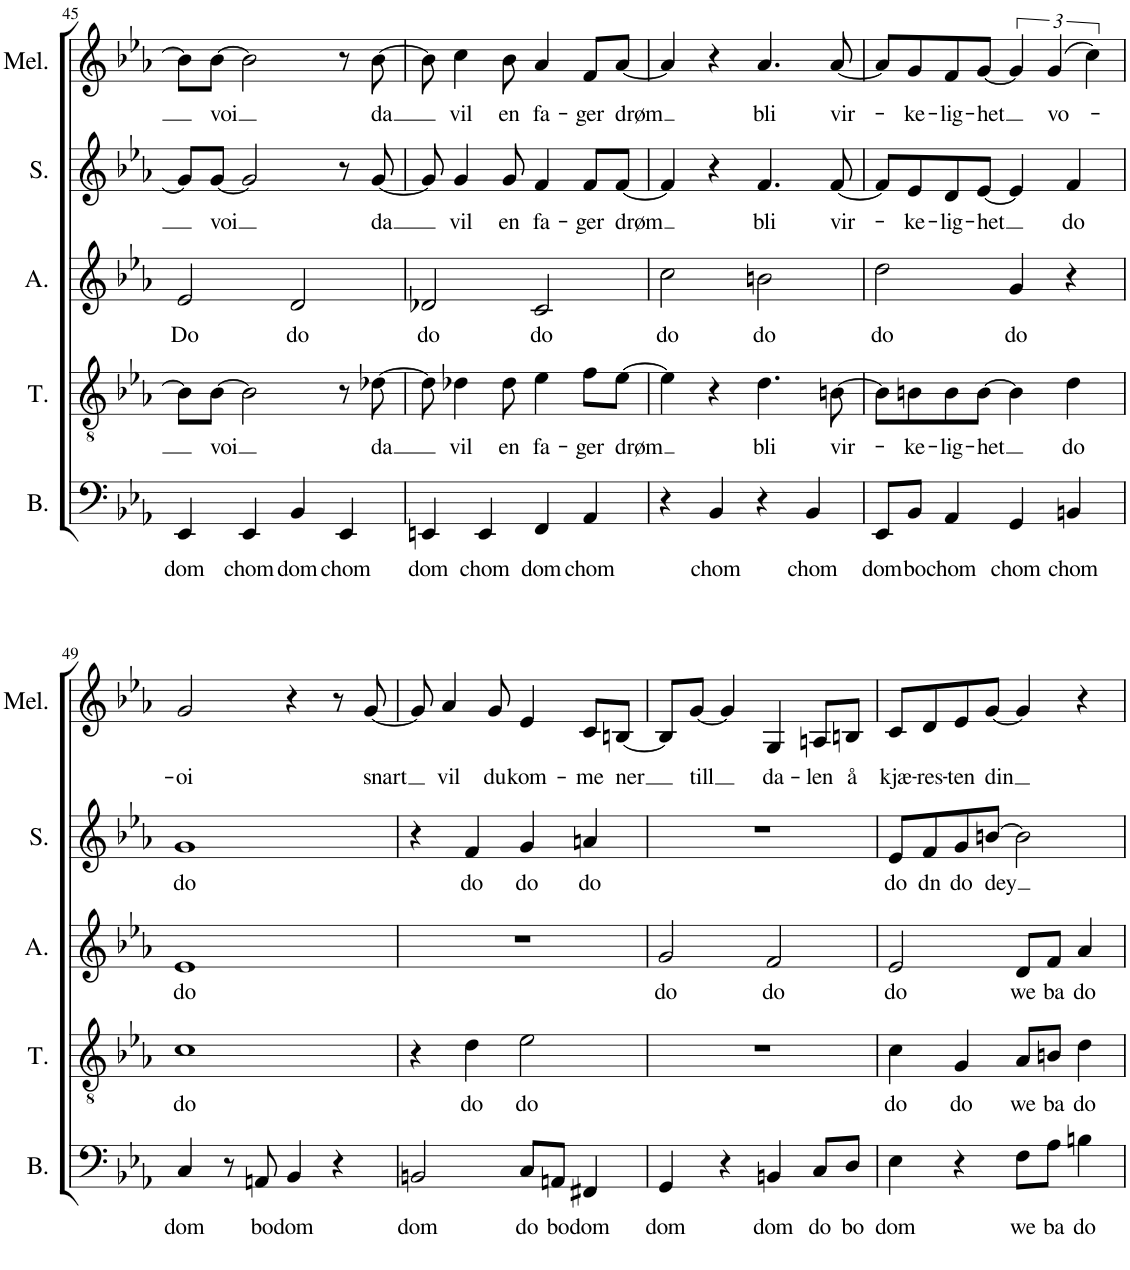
**kern	**text	**kern	**text	**kern	**text	**kern	**text	**kern	**text
*part5	*part5	*part4	*part4	*part3	*part3	*part2	*part2	*part1	*part1
*staff5	*staff5	*staff4	*staff4	*staff3	*staff3	*staff2	*staff2	*staff1	*staff1
*I"Bass	*	*I"Tenor	*	*I"Alto	*	*I"Soprano	*	*I"Melody	*
*I'B.	*	*I'T.	*	*I'A.	*	*I'S.	*	*I'Mel.	*
!!LO:PB:g=z
*clefF4	*	*clefGv2	*	*clefG2	*	*clefG2	*	*clefG2	*
*k[b-e-a-]	*	*k[b-e-a-]	*	*k[b-e-a-]	*	*k[b-e-a-]	*	*k[b-e-a-]	*
*M4/4	*	*M4/4	*	*M4/4	*	*M4/4	*	*M4/4	*
=45	=45	=45	=45	=45	=45	=45	=45	=45	=45
!	!LO:LY:b	!	!	!	!LO:LY:b	!	!	!	!
4EE-/	dom	8B-\L]	.	2e-/	Do	8g/L]	.	8b-\L]	.
!	!	!	!LO:LY:b	!	!	!	!LO:LY:b	!	!LO:LY:b
.	.	[8B-\J	voi	.	.	[8g/J	voi	[8b-\J	voi
!	!LO:LY:b	!	!	!	!	!	!	!	!
4EE-/	chom	2B-\]	.	.	.	2g/]	.	2b-\]	.
!	!LO:LY:b	!	!	!	!LO:LY:b	!	!	!	!
4BB-/	dom	.	.	2d/	do	.	.	.	.
!	!LO:LY:b	!	!	!	!	!	!	!	!
4EE-/	chom	8r	.	.	.	8r	.	8r	.
!	!	!	!LO:LY:b	!	!	!	!LO:LY:b	!	!LO:LY:b
.	.	[8d-X\	da	.	.	[8g/	da	[8b-\	da
=46	=46	=46	=46	=46	=46	=46	=46	=46	=46
!	!LO:LY:b	!	!	!	!LO:LY:b	!	!	!	!
4EEn/	dom	8d-\]	.	2d-X/	do	8g/]	.	8b-\]	.
!	!	!	!LO:LY:b	!	!	!	!LO:LY:b	!	!LO:LY:b
.	.	4d-X\	vil	.	.	4g/	vil	4cc\	vil
!	!LO:LY:b	!	!	!	!	!	!	!	!
4EE/	chom	.	.	.	.	.	.	.	.
!	!	!	!LO:LY:b	!	!	!	!LO:LY:b	!	!LO:LY:b
.	.	8d-\	en	.	.	8g/	en	8b-\	en
!	!LO:LY:b	!	!LO:LY:b	!	!LO:LY:b	!	!LO:LY:b	!	!LO:LY:b
4FF/	dom	4e-\	fa-	2c/	do	4f/	fa-	4a-/	fa-
!	!LO:LY:b	!	!LO:LY:b	!	!	!	!LO:LY:b	!	!LO:LY:b
4AA-/	chom	8f\L	-ger	.	.	8f/L	-ger	8f/L	-ger
!	!	!	!LO:LY:b	!	!	!	!LO:LY:b	!	!LO:LY:b
.	.	[8e-\J	drøm	.	.	[8f/J	drøm	[8a-/J	drøm
=47	=47	=47	=47	=47	=47	=47	=47	=47	=47
!	!	!	!	!	!LO:LY:b	!	!	!	!
4r	.	4e-\]	.	2cc\	do	4f/]	.	4a-/]	.
!	!LO:LY:b	!	!	!	!	!	!	!	!
4BB-/	chom	4r	.	.	.	4r	.	4r	.
!	!	!	!LO:LY:b	!	!LO:LY:b	!	!LO:LY:b	!	!LO:LY:b
4r	.	4.d\	bli	2bn\	do	4.f/	bli	4.a-/	bli
!	!LO:LY:b	!	!	!	!	!	!	!	!
4BB-/	chom	.	.	.	.	.	.	.	.
!	!	!	!LO:LY:b	!	!	!	!LO:LY:b	!	!LO:LY:b
.	.	[8Bn\	vir-	.	.	[8f/	vir-	[8a-/	vir-
=48	=48	=48	=48	=48	=48	=48	=48	=48	=48
!	!LO:LY:b	!	!	!	!LO:LY:b	!	!	!	!
8EE-/L	dom	8B\L]	.	2dd\	do	8f/L]	.	8a-/L]	.
!	!LO:LY:b	!	!LO:LY:b	!	!	!	!LO:LY:b	!	!LO:LY:b
8BB-/J	bo	8Bn\	-ke-	.	.	8e-/	-ke-	8g/	-ke-
!	!LO:LY:b	!	!LO:LY:b	!	!	!	!LO:LY:b	!	!LO:LY:b
4AA-/	chom	8B\	-lig-	.	.	8d/	-lig-	8f/	-lig-
!	!	!	!LO:LY:b	!	!	!	!LO:LY:b	!	!LO:LY:b
.	.	[8B\J	-het	.	.	[8e-/J	-het	[8g/J	-het
!	!LO:LY:b	!	!	!	!LO:LY:b	!	!	!	!
4GG/	chom	4B\]	.	4g/	do	4e-/]	.	6g/]	.
!	!	!	!	!	!	!	!	!	!LO:LY:b
.	.	.	.	.	.	.	.	(6g/	vo-
!	!LO:LY:b	!	!LO:LY:b	!	!	!	!LO:LY:b	!	!
4BBn/	chom	4d\	do	4r	.	4f/	do	.	.
.	.	.	.	.	.	.	.	6cc\)	.
!!LO:LB:g=z
=49	=49	=49	=49	=49	=49	=49	=49	=49	=49
!	!LO:LY:b	!	!LO:LY:b	!	!LO:LY:b	!	!LO:LY:b	!	!LO:LY:b
4C/	dom	1c	do	1e-	do	1g	do	2g/	-oi
8r	.	.	.	.	.	.	.	.	.
!	!LO:LY:b	!	!	!	!	!	!	!	!
8AAn/	bo	.	.	.	.	.	.	.	.
!	!LO:LY:b	!	!	!	!	!	!	!	!
4BB-/	dom	.	.	.	.	.	.	4r	.
4r	.	.	.	.	.	.	.	8r	.
!	!	!	!	!	!	!	!	!	!LO:LY:b
.	.	.	.	.	.	.	.	[8g/	snart
=50	=50	=50	=50	=50	=50	=50	=50	=50	=50
!	!LO:LY:b	!	!	!	!	!	!	!	!
2BBn/	dom	4r	.	1r	.	4r	.	8g/]	.
!	!	!	!	!	!	!	!	!	!LO:LY:b
.	.	.	.	.	.	.	.	4a-/	vil
!	!	!	!LO:LY:b	!	!	!	!LO:LY:b	!	!
.	.	4d\	do	.	.	4f/	do	.	.
!	!	!	!	!	!	!	!	!	!LO:LY:b
.	.	.	.	.	.	.	.	8g/	du
!	!LO:LY:b	!	!LO:LY:b	!	!	!	!LO:LY:b	!	!LO:LY:b
8C/L	do	2e-\	do	.	.	4g/	do	4e-/	kom-
!	!LO:LY:b	!	!	!	!	!	!	!	!
8AAn/J	bo	.	.	.	.	.	.	.	.
!	!LO:LY:b	!	!	!	!	!	!LO:LY:b	!	!LO:LY:b
4FF#X/	dom	.	.	.	.	4an/	do	8c/L	-me
!	!	!	!	!	!	!	!	!	!LO:LY:b
.	.	.	.	.	.	.	.	[8Bn/J	ner
=51	=51	=51	=51	=51	=51	=51	=51	=51	=51
!	!LO:LY:b	!	!	!	!LO:LY:b	!	!	!	!
4GG/	dom	1r	.	2g/	do	1r	.	8B/L]	.
!	!	!	!	!	!	!	!	!	!LO:LY:b
.	.	.	.	.	.	.	.	[8g/J	till
4r	.	.	.	.	.	.	.	4g/]	.
!	!LO:LY:b	!	!	!	!LO:LY:b	!	!	!	!LO:LY:b
4BBn/	dom	.	.	2f/	do	.	.	4G/	da-
!	!LO:LY:b	!	!	!	!	!	!	!	!LO:LY:b
8C/L	do	.	.	.	.	.	.	8An/L	-len
!	!LO:LY:b	!	!	!	!	!	!	!	!LO:LY:b
8D/J	bo	.	.	.	.	.	.	8Bn/J	å
=52	=52	=52	=52	=52	=52	=52	=52	=52	=52
!	!LO:LY:b	!	!LO:LY:b	!	!LO:LY:b	!	!LO:LY:b	!	!LO:LY:b
4E-\	dom	4c\	do	2e-/	do	8e-/L	do	8c/L	kjæ-
!	!	!	!	!	!	!	!LO:LY:b	!	!LO:LY:b
.	.	.	.	.	.	8f/	dn	8d/	-res-
!	!	!	!LO:LY:b	!	!	!	!LO:LY:b	!	!LO:LY:b
4r	.	4G/	do	.	.	8g/	do	8e-/	-ten
!	!	!	!	!	!	!	!LO:LY:b	!	!LO:LY:b
.	.	.	.	.	.	[8bn/J	dey	[8g/J	din
!	!LO:LY:b	!	!LO:LY:b	!	!LO:LY:b	!	!	!	!
8F\L	we	8A-/L	we	8d/L	we	2b\]	.	4g/]	.
!	!LO:LY:b	!	!LO:LY:b	!	!LO:LY:b	!	!	!	!
8A-\J	ba	8Bn/J	ba	8f/J	ba	.	.	.	.
!	!LO:LY:b	!	!LO:LY:b	!	!LO:LY:b	!	!	!	!
4Bn\	do	4d\	do	4a-/	do	.	.	4r	.
=	=	=	=	=	=	=	=	=	=
*-	*-	*-	*-	*-	*-	*-	*-	*-	*-
